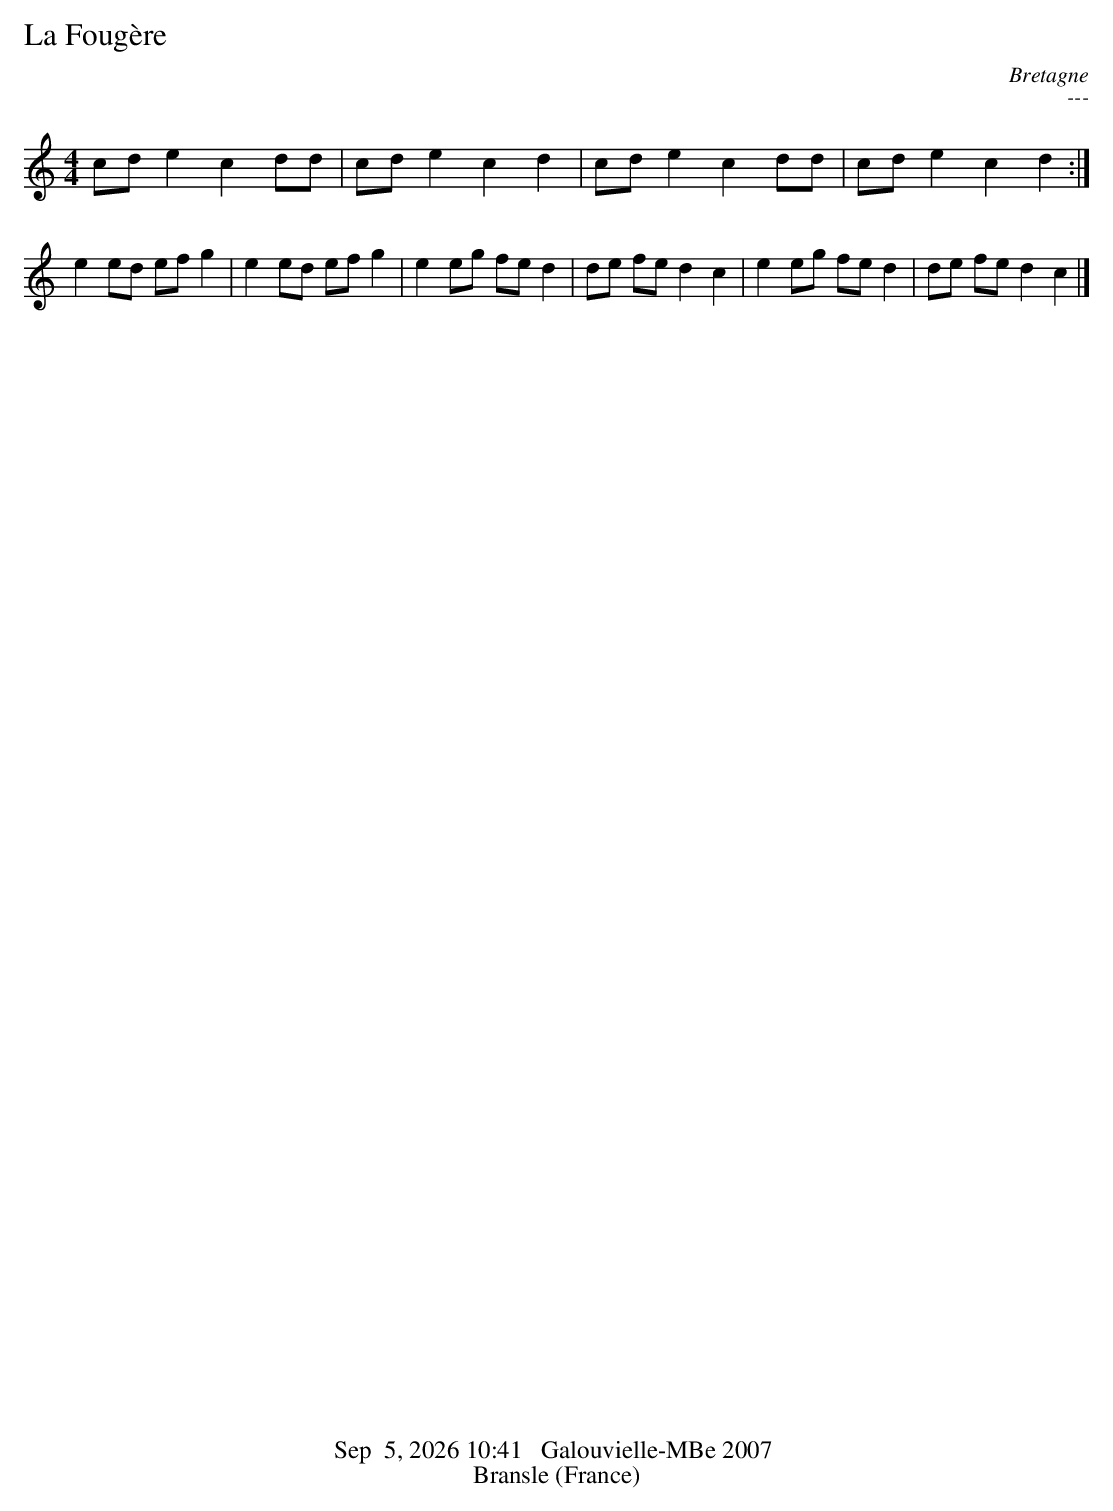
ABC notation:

X:1
T:La Fougère
C:Bretagne
M:4/4
L:1/8
K:C
cd e2c2dd|cd e2c2d2|cd e2c2dd|cd e2c2d2:|
e2ed ef g2|e2ed ef g2|e2eg fe d2|de fe d2c2|e2eg fe d2|de fe d2c2|]
